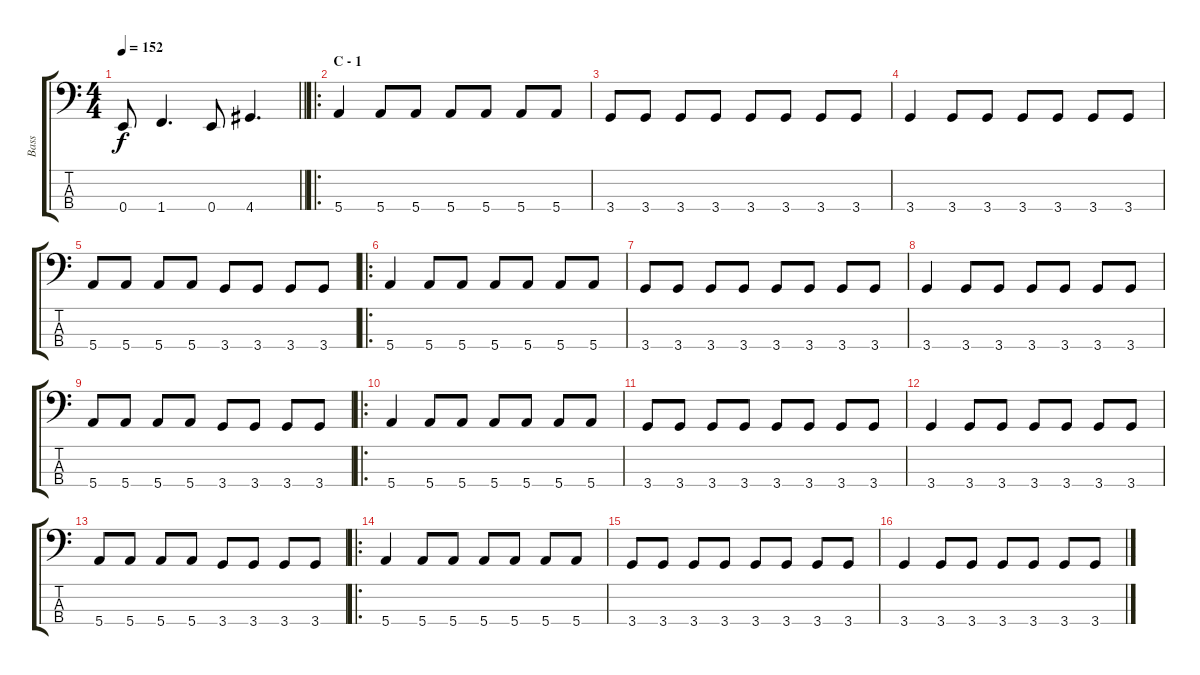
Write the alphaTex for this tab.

\track ("Bass" "Bass") {instrument electricbassfinger}
\staff {score tabs}
\tuning (G2 D2 A1 E1) {hide}
\ts (4 4)
\tempo 152
\clef f4
\barLineRight lightlight
\ks c
0.4.8{dy f} 1.4.4{d} 0.4.8 4.4.4{d} |
\ro
\section ("" "C - 1")
5.4.4 5.4.8 5.4.8 5.4.8 5.4.8 5.4.8 5.4.8 |
3.4.8 3.4.8 3.4.8 3.4.8 3.4.8 3.4.8 3.4.8 3.4.8 |
3.4.4 3.4.8 3.4.8 3.4.8 3.4.8 3.4.8 3.4.8 |
5.4.8 5.4.8 5.4.8 5.4.8 3.4.8 3.4.8 3.4.8 3.4.8 |
\ro
5.4.4 5.4.8 5.4.8 5.4.8 5.4.8 5.4.8 5.4.8 |
3.4.8 3.4.8 3.4.8 3.4.8 3.4.8 3.4.8 3.4.8 3.4.8 |
3.4.4 3.4.8 3.4.8 3.4.8 3.4.8 3.4.8 3.4.8 |
5.4.8 5.4.8 5.4.8 5.4.8 3.4.8 3.4.8 3.4.8 3.4.8 |
\ro
5.4.4 5.4.8 5.4.8 5.4.8 5.4.8 5.4.8 5.4.8 |
3.4.8 3.4.8 3.4.8 3.4.8 3.4.8 3.4.8 3.4.8 3.4.8 |
3.4.4 3.4.8 3.4.8 3.4.8 3.4.8 3.4.8 3.4.8 |
5.4.8 5.4.8 5.4.8 5.4.8 3.4.8 3.4.8 3.4.8 3.4.8 |
\ro
5.4.4 5.4.8 5.4.8 5.4.8 5.4.8 5.4.8 5.4.8 |
3.4.8 3.4.8 3.4.8 3.4.8 3.4.8 3.4.8 3.4.8 3.4.8 |
3.4.4 3.4.8 3.4.8 3.4.8 3.4.8 3.4.8 3.4.8
